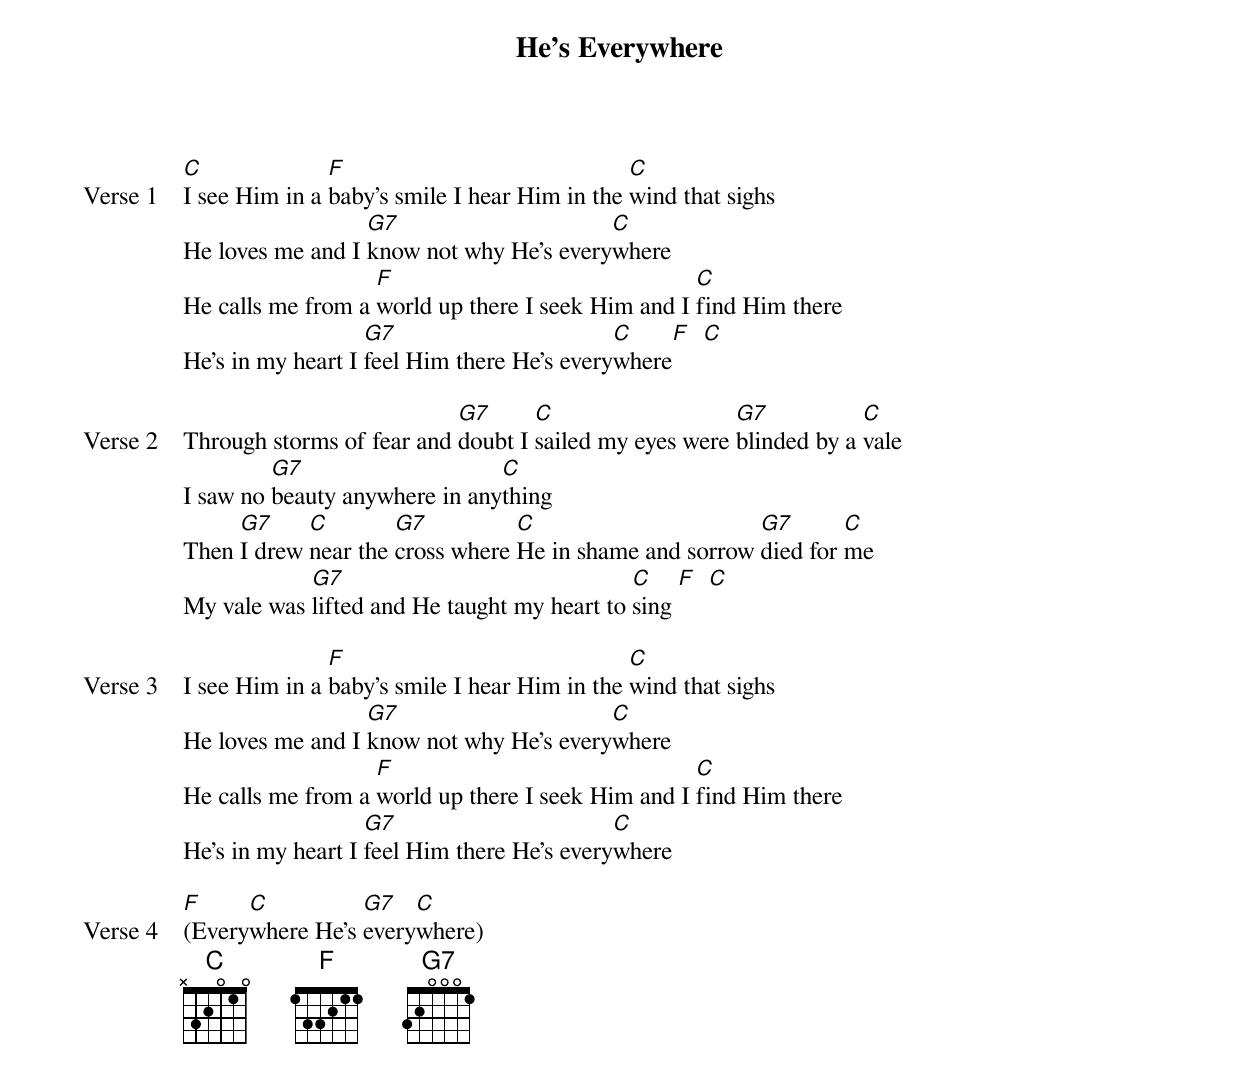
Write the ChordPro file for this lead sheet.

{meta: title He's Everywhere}
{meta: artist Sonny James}
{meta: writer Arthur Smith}

{start_of_verse: Verse 1}
[C]I see Him in a [F]baby's smile I hear Him in the [C]wind that sighs
He loves me and I [G7]know not why He's every[C]where
He calls me from a [F]world up there I seek Him and I [C]find Him there
He's in my heart I [G7]feel Him there He's every[C]where[F]  [C]
{end_of_verse}

{start_of_verse: Verse 2}
Through storms of fear and [G7]doubt I [C]sailed my eyes were [G7]blinded by a [C]vale
I saw no [G7]beauty anywhere in any[C]thing
Then [G7]I drew [C]near the [G7]cross where [C]He in shame and sorrow [G7]died for [C]me
My vale was [G7]lifted and He taught my heart to [C]sing [F]  [C]
{end_of_verse}

{start_of_verse: Verse 3}
I see Him in a [F]baby's smile I hear Him in the [C]wind that sighs
He loves me and I [G7]know not why He's every[C]where
He calls me from a [F]world up there I seek Him and I [C]find Him there
He's in my heart I [G7]feel Him there He's every[C]where
{end_of_verse}

{start_of_verse: Verse 4}
[F](Every[C]where He's [G7]every[C]where)
{end_of_verse}
